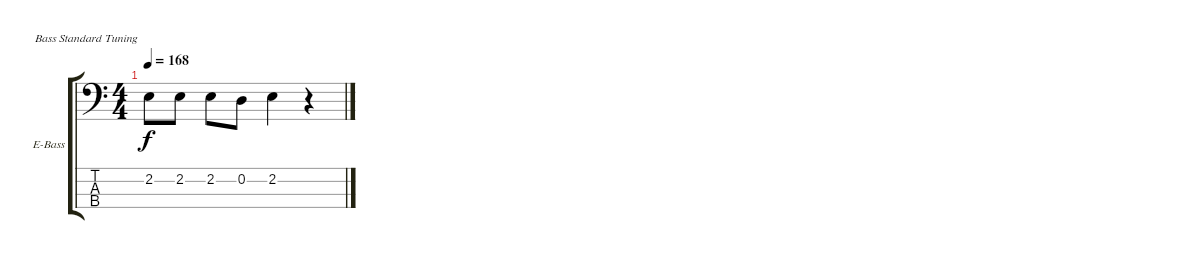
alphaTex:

\bracketExtendMode groupsimilarinstruments
\firstSystemTrackNameOrientation horizontal
\otherSystemsTrackNameOrientation horizontal
\track ("Jimmy Bain" "E-Bass") {instrument electricbasspick}
\staff {score tabs}
\tuning (G2 D2 A1 E1)
\ts (4 4)
\tempo 168
\clef f4
\ks c
2.2.8{dy f} 2.2.8 2.2.8 0.2.8 2.2.4 r.4
